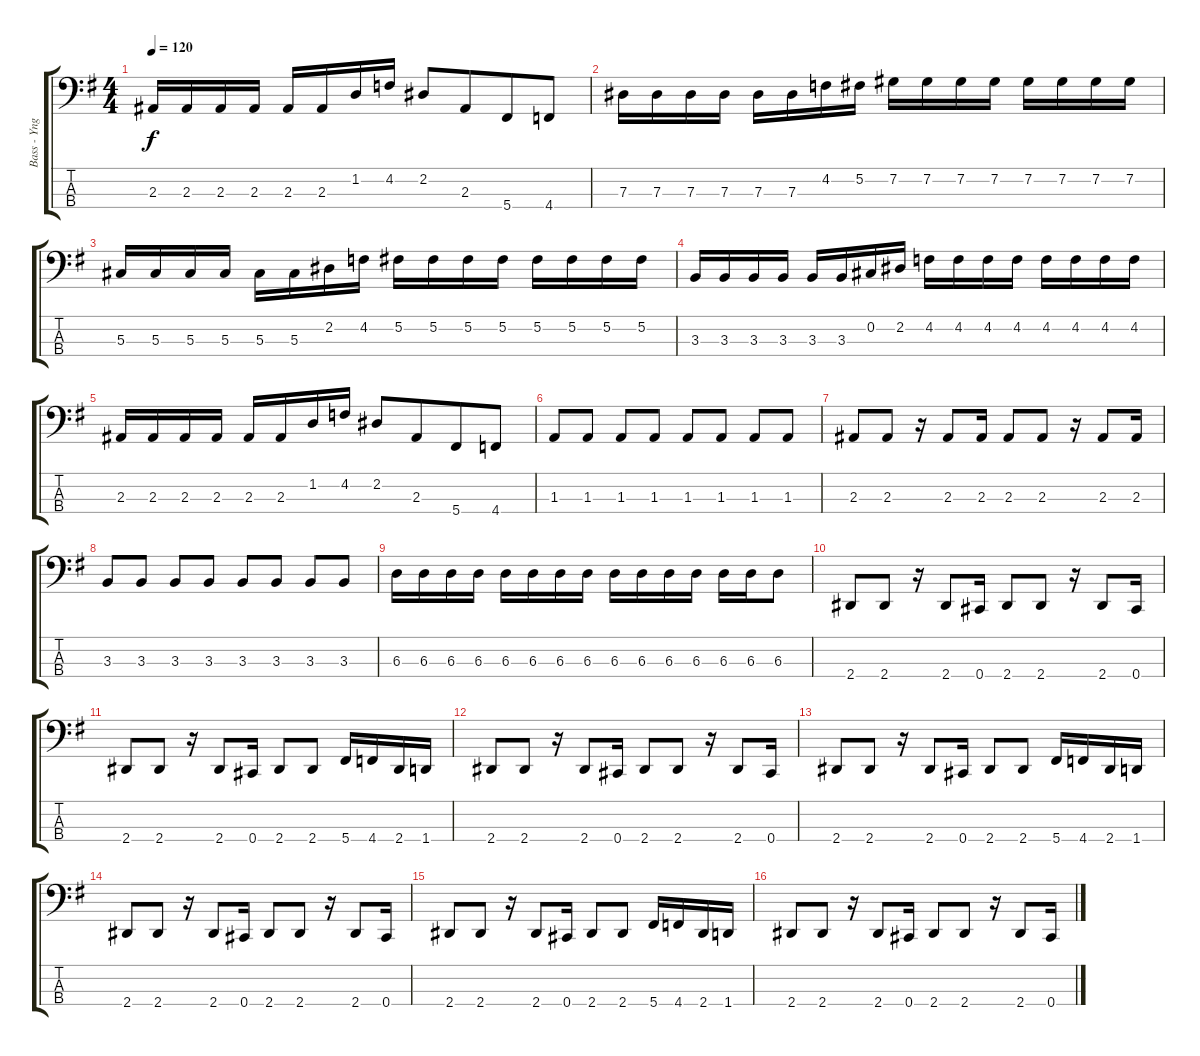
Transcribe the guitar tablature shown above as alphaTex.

\track ("Bass - Yngwie J. Malmsteen" "Bass - Yng") {instrument electricbassfinger}
\staff {score tabs}
\tuning (Gb2 Db2 Ab1 Db1) {hide}
\ts (4 4)
\tempo 120
\clef f4
\ks eminor
2.3.16{dy f} 2.3.16 2.3.16 2.3.16 2.3.16 2.3.16 1.2.16 4.2.16 2.2.8 2.3.8{beam merge} 5.4.8 4.4.8 |
7.3.16 7.3.16 7.3.16 7.3.16 7.3.16 7.3.16 4.2.16 5.2.16 7.2.16 7.2.16 7.2.16 7.2.16 7.2.16 7.2.16 7.2.16 7.2.16 |
5.3.16 5.3.16 5.3.16 5.3.16 5.3.16 5.3.16 2.2.16 4.2.16 5.2.16 5.2.16 5.2.16 5.2.16 5.2.16 5.2.16 5.2.16 5.2.16 |
3.3.16 3.3.16 3.3.16 3.3.16 3.3.16 3.3.16 0.2.16 2.2.16 4.2.16 4.2.16 4.2.16 4.2.16 4.2.16 4.2.16 4.2.16 4.2.16 |
2.3.16 2.3.16 2.3.16 2.3.16 2.3.16 2.3.16 1.2.16 4.2.16 2.2.8 2.3.8{beam merge} 5.4.8 4.4.8 |
1.3.8 1.3.8 1.3.8 1.3.8 1.3.8 1.3.8 1.3.8 1.3.8 |
2.3.8 2.3.8 r.16 2.3.8 2.3.16 2.3.8 2.3.8 r.16 2.3.8 2.3.16 |
3.3.8 3.3.8 3.3.8 3.3.8 3.3.8 3.3.8 3.3.8 3.3.8 |
6.3.16 6.3.16 6.3.16 6.3.16 6.3.16 6.3.16 6.3.16 6.3.16 6.3.16 6.3.16 6.3.16 6.3.16 6.3.16 6.3.16 6.3.8 |
2.4.8 2.4.8 r.16 2.4.8 0.4.16 2.4.8 2.4.8 r.16 2.4.8 0.4.16 |
2.4.8 2.4.8 r.16 2.4.8 0.4.16 2.4.8 2.4.8 5.4.16 4.4.16 2.4.16 1.4.16 |
2.4.8 2.4.8 r.16 2.4.8 0.4.16 2.4.8 2.4.8 r.16 2.4.8 0.4.16 |
2.4.8 2.4.8 r.16 2.4.8 0.4.16 2.4.8 2.4.8 5.4.16 4.4.16 2.4.16 1.4.16 |
2.4.8 2.4.8 r.16 2.4.8 0.4.16 2.4.8 2.4.8 r.16 2.4.8 0.4.16 |
2.4.8 2.4.8 r.16 2.4.8 0.4.16 2.4.8 2.4.8 5.4.16 4.4.16 2.4.16 1.4.16 |
2.4.8 2.4.8 r.16 2.4.8 0.4.16 2.4.8 2.4.8 r.16 2.4.8 0.4.16
